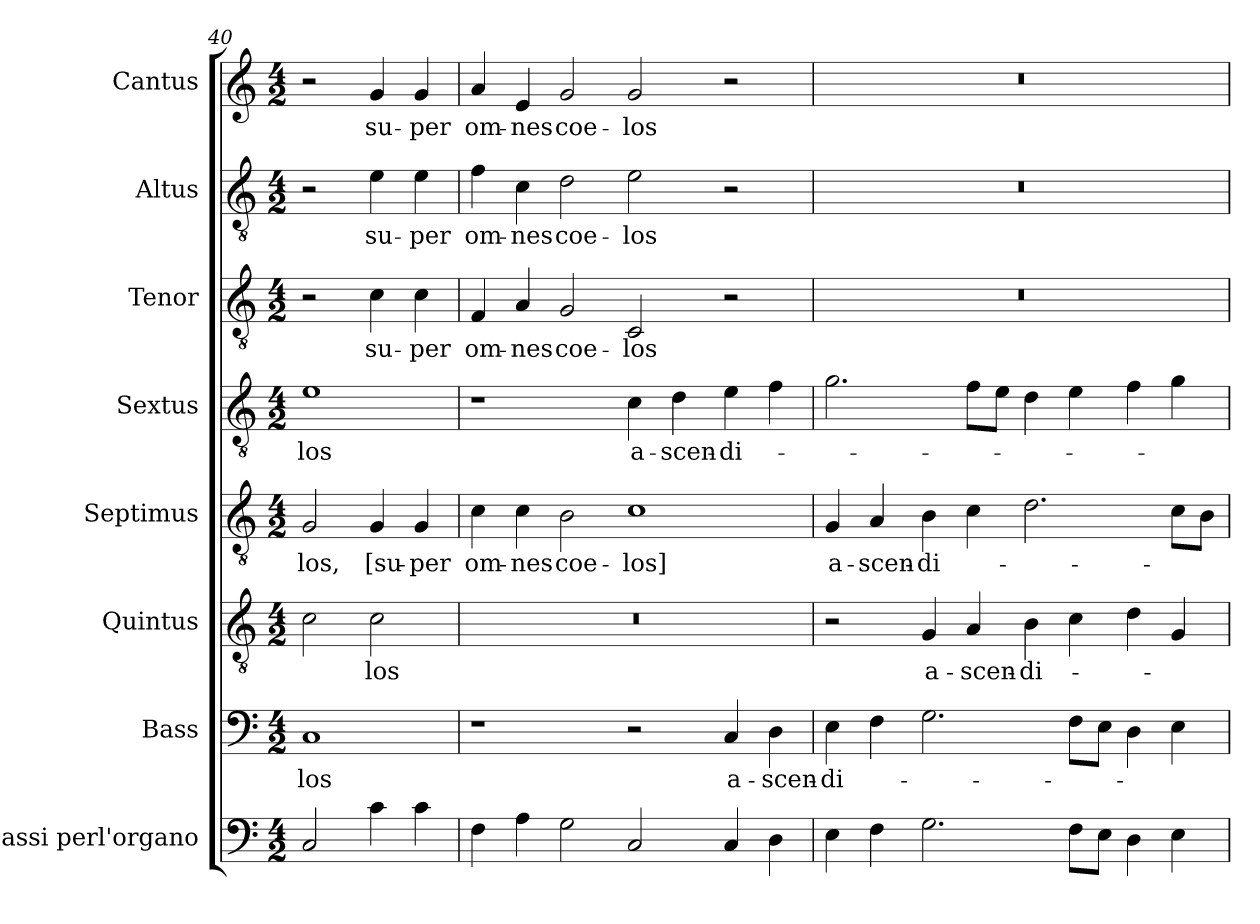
**kern	**kern	**text	**kern	**text	**kern	**text	**kern	**text	**kern	**text	**kern	**text	**kern	**text
*part8	*part7	*part7	*part6	*part6	*part5	*part5	*part4	*part4	*part3	*part3	*part2	*part2	*part1	*part1
*staff8	*staff7	*staff7	*staff6	*staff6	*staff5	*staff5	*staff4	*staff4	*staff3	*staff3	*staff2	*staff2	*staff1	*staff1
*I"Bassi perl'organo	*I"Bass	*	*I"Quintus	*	*I"Septimus	*	*I"Sextus	*	*I"Tenor	*	*I"Altus	*	*I"Cantus	*
*	*I'B.	*	*	*	*	*	*	*	*I'T.	*	*I'A.	*	*I'C.	*
*clefF4	*clefF4	*	*clefGv2	*	*clefGv2	*	*clefGv2	*	*clefGv2	*	*clefGv2	*	*clefG2	*
*	*	*	*ITrd7c12	*	*ITrd7c12	*	*ITrd7c12	*	*ITrd7c12	*	*ITrd7c12	*	*	*
*k[]	*k[]	*	*k[]	*	*k[]	*	*k[]	*	*k[]	*	*k[]	*	*k[]	*
*C:	*C:	*	*C:	*	*C:	*	*C:	*	*C:	*	*C:	*	*C:	*
*M4/2	*M4/2	*	*M4/2	*	*M4/2	*	*M4/2	*	*M4/2	*	*M4/2	*	*M4/2	*
=40	=40	=40	=40	=40	=40	=40	=40	=40	=40	=40	=40	=40	=40	=40
!	!	!LO:LY:b	!	!	!	!LO:LY:b	!	!LO:LY:b	!	!	!	!	!	!
2C/	1C	-los	2C\	.	2GG/	-los,	1E	-los	2r	.	2r	.	2r	.
!	!	!	!	!LO:LY:b	!	!LO:LY:b	!	!	!	!LO:LY:b	!	!LO:LY:b	!	!LO:LY:b
4c\	.	.	2C\	-los	4GG/	[su-	.	.	4C\	su-	4E\	su-	4g/	su-
!	!	!	!	!	!	!LO:LY:b	!	!	!	!LO:LY:b	!	!LO:LY:b	!	!LO:LY:b
4c\	.	.	.	.	4GG/	-per	.	.	4C\	-per	4E\	-per	4g/	-per
=41	=41	=41	=41	=41	=41	=41	=41	=41	=41	=41	=41	=41	=41	=41
!	!	!	!LO:N:vis=1	!	!	!LO:LY:b	!	!	!	!LO:LY:b	!	!LO:LY:b	!	!LO:LY:b
4F\	1r	.	0r	.	4C\	om-	1r	.	4FF/	om-	4F\	om-	4a/	om-
!	!	!	!	!	!	!LO:LY:b	!	!	!	!LO:LY:b	!	!LO:LY:b	!	!LO:LY:b
4A\	.	.	.	.	4C\	-nes	.	.	4AA/	-nes	4C\	-nes	4e/	-nes
!	!	!	!	!	!	!LO:LY:b	!	!	!	!LO:LY:b	!	!LO:LY:b	!	!LO:LY:b
2G\	.	.	.	.	2BB\	coe-	.	.	2GG/	coe-	2D\	coe-	2g/	coe-
!	!	!	!	!	!	!LO:LY:b	!	!LO:LY:b	!	!LO:LY:b	!	!LO:LY:b	!	!LO:LY:b
2C/	2r	.	.	.	1C	-los]	4C\	a-	2CC/	-los	2E\	-los	2g/	-los
!	!	!	!	!	!	!	!	!LO:LY:b	!	!	!	!	!	!
.	.	.	.	.	.	.	4D\	-scen-	.	.	.	.	.	.
!	!	!LO:LY:b	!	!	!	!	!	!LO:LY:b	!	!	!	!	!	!
4C/	4C/	a-	.	.	.	.	4E\	-di-	2r	.	2r	.	2r	.
!	!	!LO:LY:b	!	!	!	!	!	!	!	!	!	!	!	!
4D\	4D\	-scen-	.	.	.	.	4F\	.	.	.	.	.	.	.
!!LO:LB:g=z
=42	=42	=42	=42	=42	=42	=42	=42	=42	=42	=42	=42	=42	=42	=42
!	!	!LO:LY:b	!	!	!	!LO:LY:b	!	!	!LO:N:vis=1	!	!LO:N:vis=1	!	!LO:N:vis=1	!
4E\	4E\	-di-	2r	.	4GG/	a-	2.G\	.	0r	.	0r	.	0r	.
!	!	!	!	!	!	!LO:LY:b	!	!	!	!	!	!	!	!
4F\	4F\	.	.	.	4AA/	-scen-	.	.	.	.	.	.	.	.
!	!	!	!	!LO:LY:b	!	!LO:LY:b	!	!	!	!	!	!	!	!
2.G\	2.G\	.	4GG/	a-	4BB\	-di-	.	.	.	.	.	.	.	.
!	!	!	!	!LO:LY:b	!	!	!	!	!	!	!	!	!	!
.	.	.	4AA/	-scen-	4C\	.	8F\L	.	.	.	.	.	.	.
.	.	.	.	.	.	.	8E\J	.	.	.	.	.	.	.
!	!	!	!	!LO:LY:b	!	!	!	!	!	!	!	!	!	!
.	.	.	4BB\	-di-	2.D\	.	4D\	.	.	.	.	.	.	.
8F\L	8F\L	.	4C\	.	.	.	4E\	.	.	.	.	.	.	.
8E\J	8E\J	.	.	.	.	.	.	.	.	.	.	.	.	.
4D\	4D\	.	4D\	.	.	.	4F\	.	.	.	.	.	.	.
4E\	4E\	.	4GG/	.	8C\L	.	4G\	.	.	.	.	.	.	.
.	.	.	.	.	8BB\J	.	.	.	.	.	.	.	.	.
=	=	=	=	=	=	=	=	=	=	=	=	=	=	=
*-	*-	*-	*-	*-	*-	*-	*-	*-	*-	*-	*-	*-	*-	*-
